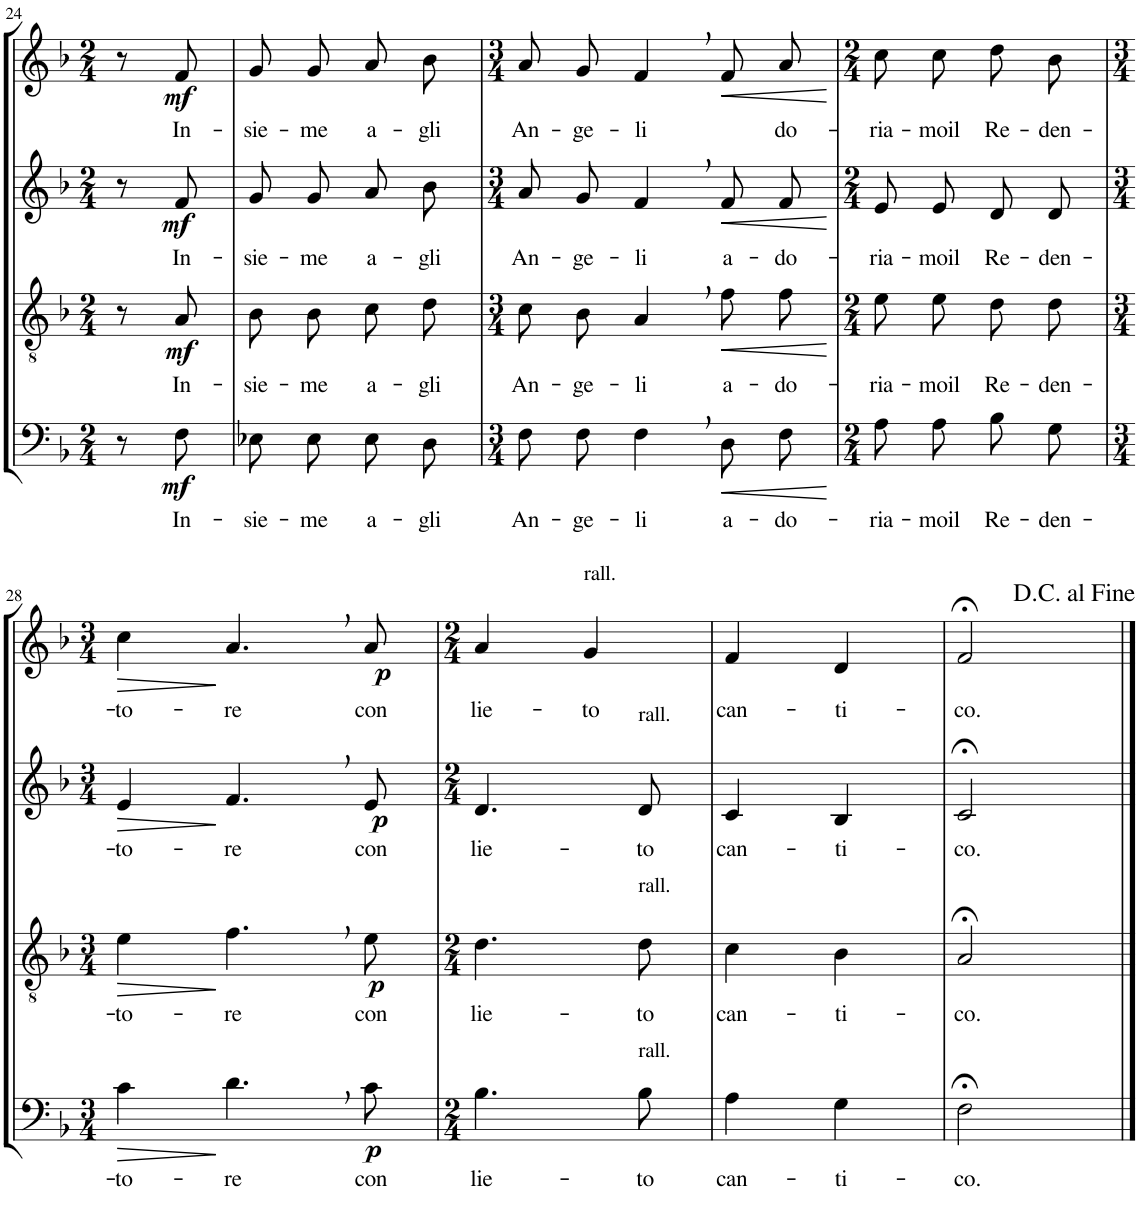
**kern	**text	**dynam	**kern	**text	**dynam	**kern	**text	**dynam	**kern	**text	**dynam
*part4	*part4	*part4	*part3	*part3	*part3	*part2	*part2	*part2	*part1	*part1	*part1
*staff4	*staff4	*staff4	*staff3	*staff3	*staff3	*staff2	*staff2	*staff2	*staff1	*staff1	*staff1
*I"B	*	*	*I"T	*	*	*I"C	*	*	*I"S	*	*
!!LO:PB:g=z
*clefF4	*	*	*clefGv2	*	*	*clefG2	*	*	*clefG2	*	*
*k[b-]	*	*	*k[b-]	*	*	*k[b-]	*	*	*k[b-]	*	*
*F:	*	*	*F:	*	*	*F:	*	*	*F:	*	*
*M2/4	*	*	*M2/4	*	*	*M2/4	*	*	*M2/4	*	*
=24	=24	=24	=24	=24	=24	=24	=24	=24	=24	=24	=24
8r	.	.	8r	.	.	8r	.	.	8r	.	.
!	!LO:LY:b	!LO:DY:b	!	!LO:LY:b	!LO:DY:b	!	!LO:LY:b	!LO:DY:b	!	!LO:LY:b	!LO:DY:b
8F\	In-	mf	8A/	In-	mf	8f/	In-	mf	8f/	In-	mf
=25	=25	=25	=25	=25	=25	=25	=25	=25	=25	=25	=25
!	!LO:LY:b	!	!	!LO:LY:b	!	!	!LO:LY:b	!	!	!LO:LY:b	!
8E-X\L	-sie-	.	8B-\L	-sie-	.	8g/L	-sie-	.	8g/L	-sie-	.
!	!LO:LY:b	!	!	!LO:LY:b	!	!	!LO:LY:b	!	!	!LO:LY:b	!
8E-\J	-me	.	8B-\J	-me	.	8g/J	-me	.	8g/J	-me	.
!	!LO:LY:b	!	!	!LO:LY:b	!	!	!LO:LY:b	!	!	!LO:LY:b	!
8E-\L	a-	.	8c\L	a-	.	8a/L	a-	.	8a/L	a-	.
!	!LO:LY:b	!	!	!LO:LY:b	!	!	!LO:LY:b	!	!	!LO:LY:b	!
8D\J	-gli	.	8d\J	-gli	.	8b-/J	-gli	.	8b-/J	-gli	.
=26	=26	=26	=26	=26	=26	=26	=26	=26	=26	=26	=26
*M3/4	*	*	*M3/4	*	*	*M3/4	*	*	*M3/4	*	*
!	!LO:LY:b	!	!	!LO:LY:b	!	!	!LO:LY:b	!	!	!LO:LY:b	!
8F\L	An-	.	8c\L	An-	.	8a/L	An-	.	8a/L	An-	.
!	!LO:LY:b	!	!	!LO:LY:b	!	!	!LO:LY:b	!	!	!LO:LY:b	!
8F\J	-ge-	.	8B-\J	-ge-	.	8g/J	-ge-	.	8g/J	-ge-	.
!	!LO:LY:b	!	!	!LO:LY:b	!	!	!LO:LY:b	!	!	!LO:LY:b	!
4F,\	-li	.	4A,/	-li	.	4f,/	-li	.	4f,/	-li	.
!	!LO:LY:b	!LO:HP:b	!	!LO:LY:b	!LO:HP:b	!	!LO:LY:b	!LO:HP:b	!	!	!LO:HP:b
8D\L	a-	<	8f\L	a-	<	8f/L	a-	<	8f/L	.	<
!	!LO:LY:b	!	!	!LO:LY:b	!	!	!LO:LY:b	!	!	!LO:LY:b	!
8F\J	-do-	.	8f\J	-do-	.	8f/J	-do-	.	8a/J	-do-	.
.	.	[	.	.	[	.	.	[	.	.	[
=27	=27	=27	=27	=27	=27	=27	=27	=27	=27	=27	=27
*M2/4	*	*	*M2/4	*	*	*M2/4	*	*	*M2/4	*	*
!	!LO:LY:b	!	!	!LO:LY:b	!	!	!LO:LY:b	!	!	!LO:LY:b	!
8A\L	-ria-	.	8e\L	-ria-	.	8e/L	-ria-	.	8cc\L	-ria-	.
!	!LO:LY:b	!	!	!LO:LY:b	!	!	!LO:LY:b	!	!	!LO:LY:b	!
8A\J	-moil	.	8e\J	-moil	.	8e/J	-moil	.	8cc\J	-moil	.
!	!LO:LY:b	!	!	!LO:LY:b	!	!	!LO:LY:b	!	!	!LO:LY:b	!
8B-\L	Re-	.	8d\L	Re-	.	8d/L	Re-	.	8dd\L	Re-	.
!	!LO:LY:b	!	!	!LO:LY:b	!	!	!LO:LY:b	!	!	!LO:LY:b	!
8G\J	-den-	.	8d\J	-den-	.	8d/J	-den-	.	8b-\J	-den-	.
!!LO:LB:g=z
=28	=28	=28	=28	=28	=28	=28	=28	=28	=28	=28	=28
*M3/4	*	*	*M3/4	*	*	*M3/4	*	*	*M3/4	*	*
!	!LO:LY:b	!LO:HP:b	!	!LO:LY:b	!LO:HP:b	!	!LO:LY:b	!LO:HP:b	!	!LO:LY:b	!LO:HP:b
4c\	-to-	>	4e\	-to-	>	4e/	-to-	>	4cc\	-to-	>
!	!LO:LY:b	!	!	!LO:LY:b	!	!	!LO:LY:b	!	!	!LO:LY:b	!
4.d,\	-re	]	4.f,\	-re	]	4.f,/	-re	]	4.a,/	-re	]
!	!LO:LY:b	!LO:DY:b	!	!LO:LY:b	!LO:DY:b	!	!LO:LY:b	!LO:DY:b	!	!LO:LY:b	!LO:DY:b
8c\	con	p	8e\	con	p	8e/	con	p	8a/	con	p
=29	=29	=29	=29	=29	=29	=29	=29	=29	=29	=29	=29
*M2/4	*	*	*M2/4	*	*	*M2/4	*	*	*M2/4	*	*
!	!LO:LY:b	!	!	!LO:LY:b	!	!	!LO:LY:b	!	!	!LO:LY:b	!
4.B-\	lie-	.	4.d\	lie-	.	4.d/	lie-	.	4a/	lie-	.
!	!	!	!	!	!	!	!	!	!LO:TX:a:t=rall.	!	!
!	!	!	!	!	!	!	!	!	!	!LO:LY:b	!
.	.	.	.	.	.	.	.	.	4g/	-to	.
!	!	!	!	!	!	!LO:TX:a:t=rall.	!	!	!	!	!
!	!	!	!LO:TX:a:t=rall.	!	!	!	!	!	!	!	!
!LO:TX:a:t=rall.	!	!	!	!	!	!	!	!	!	!	!
!	!LO:LY:b	!	!	!LO:LY:b	!	!	!LO:LY:b	!	!	!	!
8B-\	-to	.	8d\	-to	.	8d/	-to	.	.	.	.
=30	=30	=30	=30	=30	=30	=30	=30	=30	=30	=30	=30
!	!LO:LY:b	!	!	!LO:LY:b	!	!	!LO:LY:b	!	!	!LO:LY:b	!
4A\	can-	.	4c\	can-	.	4c/	can-	.	4f/	can-	.
!	!LO:LY:b	!	!	!LO:LY:b	!	!	!LO:LY:b	!	!	!LO:LY:b	!
4G\	-ti-	.	4B-\	-ti-	.	4B-/	-ti-	.	4d/	-ti-	.
=31	=31	=31	=31	=31	=31	=31	=31	=31	=31	=31	=31
!	!LO:LY:b	!	!	!LO:LY:b	!	!	!LO:LY:b	!	!	!LO:LY:b	!
2F;<\	-co.	.	2A;</	-co.	.	2c;</	-co.	.	2f;</	-co.	.
==	==	==	==	==	==	==	==	==	==	==	==
*-	*-	*-	*-	*-	*-	*-	*-	*-	*-	*-	*-
